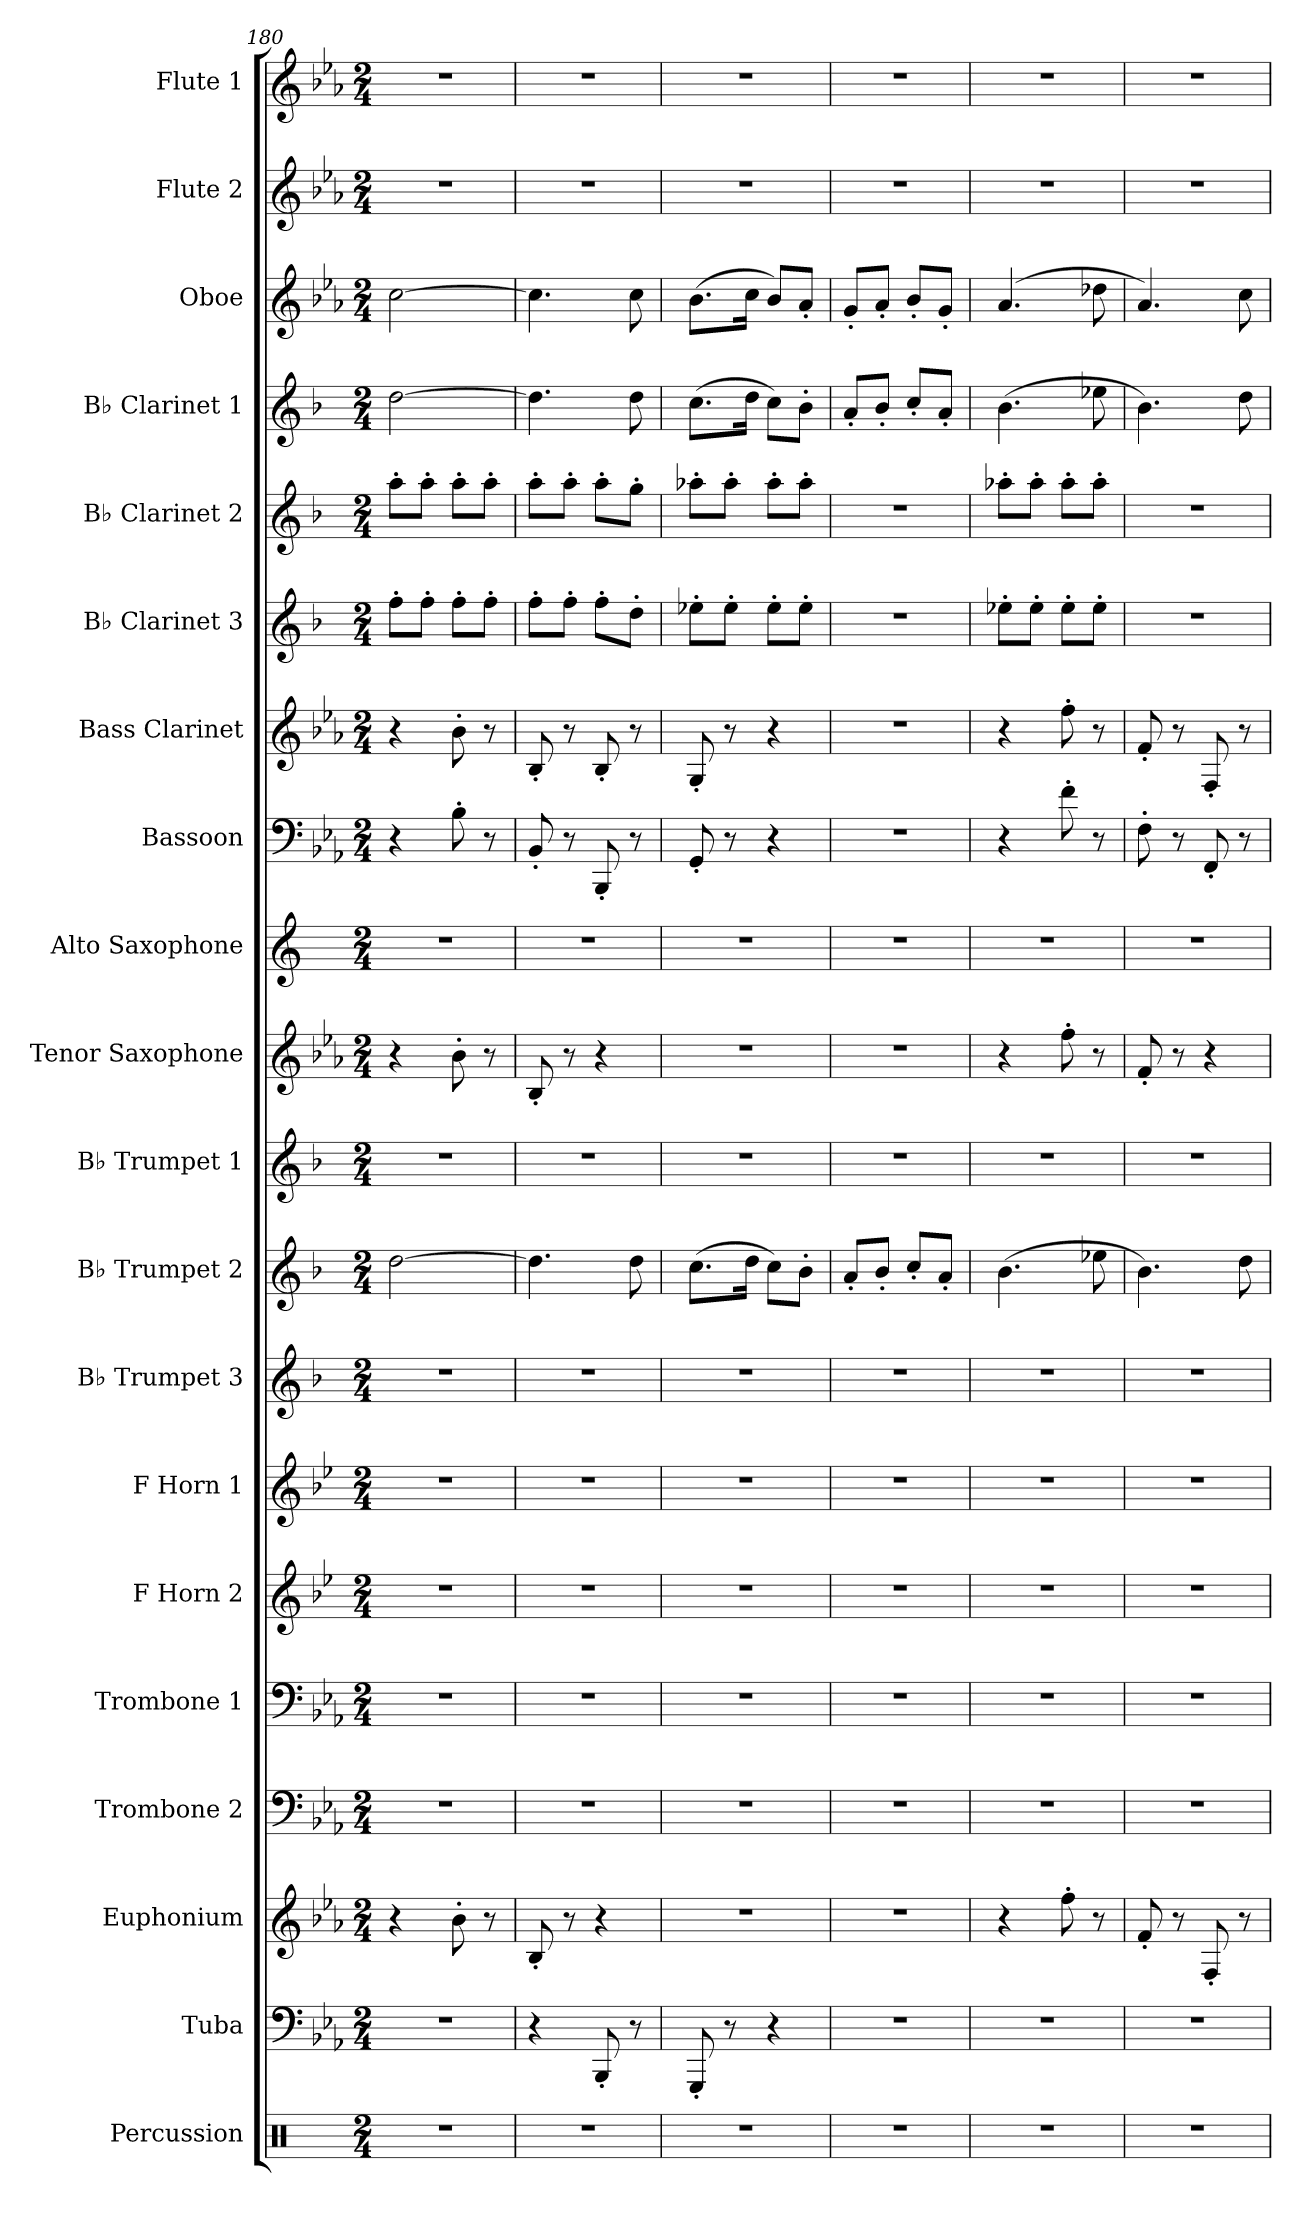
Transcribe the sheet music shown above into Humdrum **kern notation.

**kern	**kern	**kern	**kern	**kern	**kern	**kern	**kern	**kern	**kern	**kern	**kern	**kern	**kern	**kern	**kern	**kern	**kern	**kern	**kern
*part20	*part19	*part18	*part17	*part16	*part15	*part14	*part13	*part12	*part11	*part10	*part9	*part8	*part7	*part6	*part5	*part4	*part3	*part2	*part1
*staff20	*staff19	*staff18	*staff17	*staff16	*staff15	*staff14	*staff13	*staff12	*staff11	*staff10	*staff9	*staff8	*staff7	*staff6	*staff5	*staff4	*staff3	*staff2	*staff1
*I"Percussion	*I"Tuba	*I"Euphonium	*I"Trombone 2	*I"Trombone 1	*I"F Horn 2	*I"F Horn 1	*I"B♭ Trumpet 3	*I"B♭ Trumpet 2	*I"B♭ Trumpet 1	*I"Tenor Saxophone	*I"Alto Saxophone	*I"Bassoon	*I"Bass Clarinet	*I"B♭ Clarinet 3	*I"B♭ Clarinet 2	*I"B♭ Clarinet 1	*I"Oboe	*I"Flute 2	*I"Flute 1
*I'Perc.	*I'Tba.	*I'Euph.	*I'Tbn. 2	*I'Tbn. 1	*I'F Hn. 2	*I'F Hn. 1	*I'B♭ Tpt. 3	*I'B♭ Tpt. 2	*I'B♭ Tpt. 1	*I'T. Sax.	*I'A. Sax.	*I'Bsn.	*I'B. Cl.	*I'B♭ Cl. 3	*I'B♭ Cl. 2	*I'B♭ Cl. 1	*I'Ob.	*I'Fl. 2	*I'Fl. 1
*clefX	*clefF4	*clefG2	*clefF4	*clefF4	*clefG2	*clefG2	*clefG2	*clefG2	*clefG2	*clefG2	*clefG2	*clefF4	*clefG2	*clefG2	*clefG2	*clefG2	*clefG2	*clefG2	*clefG2
*	*	*ITrd8c14	*	*	*ITrd4c7	*ITrd4c7	*ITrd1c2	*ITrd1c2	*ITrd1c2	*ITrd8c14	*ITrd5c9	*	*ITrd8c14	*ITrd1c2	*ITrd1c2	*ITrd1c2	*	*	*
*k[]	*k[b-e-a-]	*k[b-e-a-]	*k[b-e-a-]	*k[b-e-a-]	*k[b-e-a-]	*k[b-e-a-]	*k[b-e-a-]	*k[b-e-a-]	*k[b-e-a-]	*k[b-e-a-]	*k[b-e-a-]	*k[b-e-a-]	*k[b-e-a-]	*k[b-e-a-]	*k[b-e-a-]	*k[b-e-a-]	*k[b-e-a-]	*k[b-e-a-]	*k[b-e-a-]
*M2/4	*M2/4	*M2/4	*M2/4	*M2/4	*M2/4	*M2/4	*M2/4	*M2/4	*M2/4	*M2/4	*M2/4	*M2/4	*M2/4	*M2/4	*M2/4	*M2/4	*M2/4	*M2/4	*M2/4
=180	=180	=180	=180	=180	=180	=180	=180	=180	=180	=180	=180	=180	=180	=180	=180	=180	=180	=180	=180
2r	2r	4r	2r	2r	2r	2r	2r	[2cc\	2r	4r	2r	4r	4r	8ee-'\L	8gg'\L	[2cc\	[2cc\	2r	2r
.	.	.	.	.	.	.	.	.	.	.	.	.	.	8ee-'\J	8gg'\J	.	.	.	.
.	.	8B-'\	.	.	.	.	.	.	.	8B-'\	.	8B-'\	8B-'\	8ee-'\L	8gg'\L	.	.	.	.
.	.	8r	.	.	.	.	.	.	.	8r	.	8r	8r	8ee-'\J	8gg'\J	.	.	.	.
=181	=181	=181	=181	=181	=181	=181	=181	=181	=181	=181	=181	=181	=181	=181	=181	=181	=181	=181	=181
2r	4r	8BB-'/	2r	2r	2r	2r	2r	4.cc\]	2r	8BB-'/	2r	8BB-'/	8BB-'/	8ee-'\L	8gg'\L	4.cc\]	4.cc\]	2r	2r
.	.	8r	.	.	.	.	.	.	.	8r	.	8r	8r	8ee-'\J	8gg'\J	.	.	.	.
.	8BBB-'/	4r	.	.	.	.	.	.	.	4r	.	8BBB-'/	8BB-'/	8ee-'\L	8gg'\L	.	.	.	.
.	8r	.	.	.	.	.	.	8cc\	.	.	.	8r	8r	8cc'\J	8ff'\J	8cc\	8cc\	.	.
=182	=182	=182	=182	=182	=182	=182	=182	=182	=182	=182	=182	=182	=182	=182	=182	=182	=182	=182	=182
2r	8GGG'/	2r	2r	2r	2r	2r	2r	(8.b-\L	2r	2r	2r	8GG'/	8GG'/	8dd-X'\L	8gg-X'\L	(8.b-\L	(8.b-\L	2r	2r
.	8r	.	.	.	.	.	.	.	.	.	.	8r	8r	8dd-'\J	8gg-'\J	.	.	.	.
.	.	.	.	.	.	.	.	16cc\Jk	.	.	.	.	.	.	.	16cc\Jk	16cc\Jk	.	.
.	4r	.	.	.	.	.	.	8b-\L)	.	.	.	4r	4r	8dd-'\L	8gg-'\L	8b-\L)	8b-/L)	.	.
.	.	.	.	.	.	.	.	8a-'\J	.	.	.	.	.	8dd-'\J	8gg-'\J	8a-'\J	8a-'/J	.	.
=183	=183	=183	=183	=183	=183	=183	=183	=183	=183	=183	=183	=183	=183	=183	=183	=183	=183	=183	=183
2r	2r	2r	2r	2r	2r	2r	2r	8g'/L	2r	2r	2r	2r	2r	2r	2r	8g'/L	8g'/L	2r	2r
.	.	.	.	.	.	.	.	8a-'/J	.	.	.	.	.	.	.	8a-'/J	8a-'/J	.	.
.	.	.	.	.	.	.	.	8b-'/L	.	.	.	.	.	.	.	8b-'/L	8b-'/L	.	.
.	.	.	.	.	.	.	.	8g'/J	.	.	.	.	.	.	.	8g'/J	8g'/J	.	.
=184	=184	=184	=184	=184	=184	=184	=184	=184	=184	=184	=184	=184	=184	=184	=184	=184	=184	=184	=184
2r	2r	4r	2r	2r	2r	2r	2r	(4.a-\	2r	4r	2r	4r	4r	8dd-X'\L	8gg-X'\L	(4.a-\	(4.a-/	2r	2r
.	.	.	.	.	.	.	.	.	.	.	.	.	.	8dd-'\J	8gg-'\J	.	.	.	.
.	.	8f'\	.	.	.	.	.	.	.	8f'\	.	8f'\	8f'\	8dd-'\L	8gg-'\L	.	.	.	.
.	.	8r	.	.	.	.	.	8dd-X\	.	8r	.	8r	8r	8dd-'\J	8gg-'\J	8dd-X\	8dd-X\	.	.
=185	=185	=185	=185	=185	=185	=185	=185	=185	=185	=185	=185	=185	=185	=185	=185	=185	=185	=185	=185
2r	2r	8F'/	2r	2r	2r	2r	2r	4.a-\)	2r	8F'/	2r	8F'\	8F'/	2r	2r	4.a-\)	4.a-/)	2r	2r
.	.	8r	.	.	.	.	.	.	.	8r	.	8r	8r	.	.	.	.	.	.
.	.	8FF'/	.	.	.	.	.	.	.	4r	.	8FF'/	8FF'/	.	.	.	.	.	.
.	.	8r	.	.	.	.	.	8cc\	.	.	.	8r	8r	.	.	8cc\	8cc\	.	.
=	=	=	=	=	=	=	=	=	=	=	=	=	=	=	=	=	=	=	=
*-	*-	*-	*-	*-	*-	*-	*-	*-	*-	*-	*-	*-	*-	*-	*-	*-	*-	*-	*-
